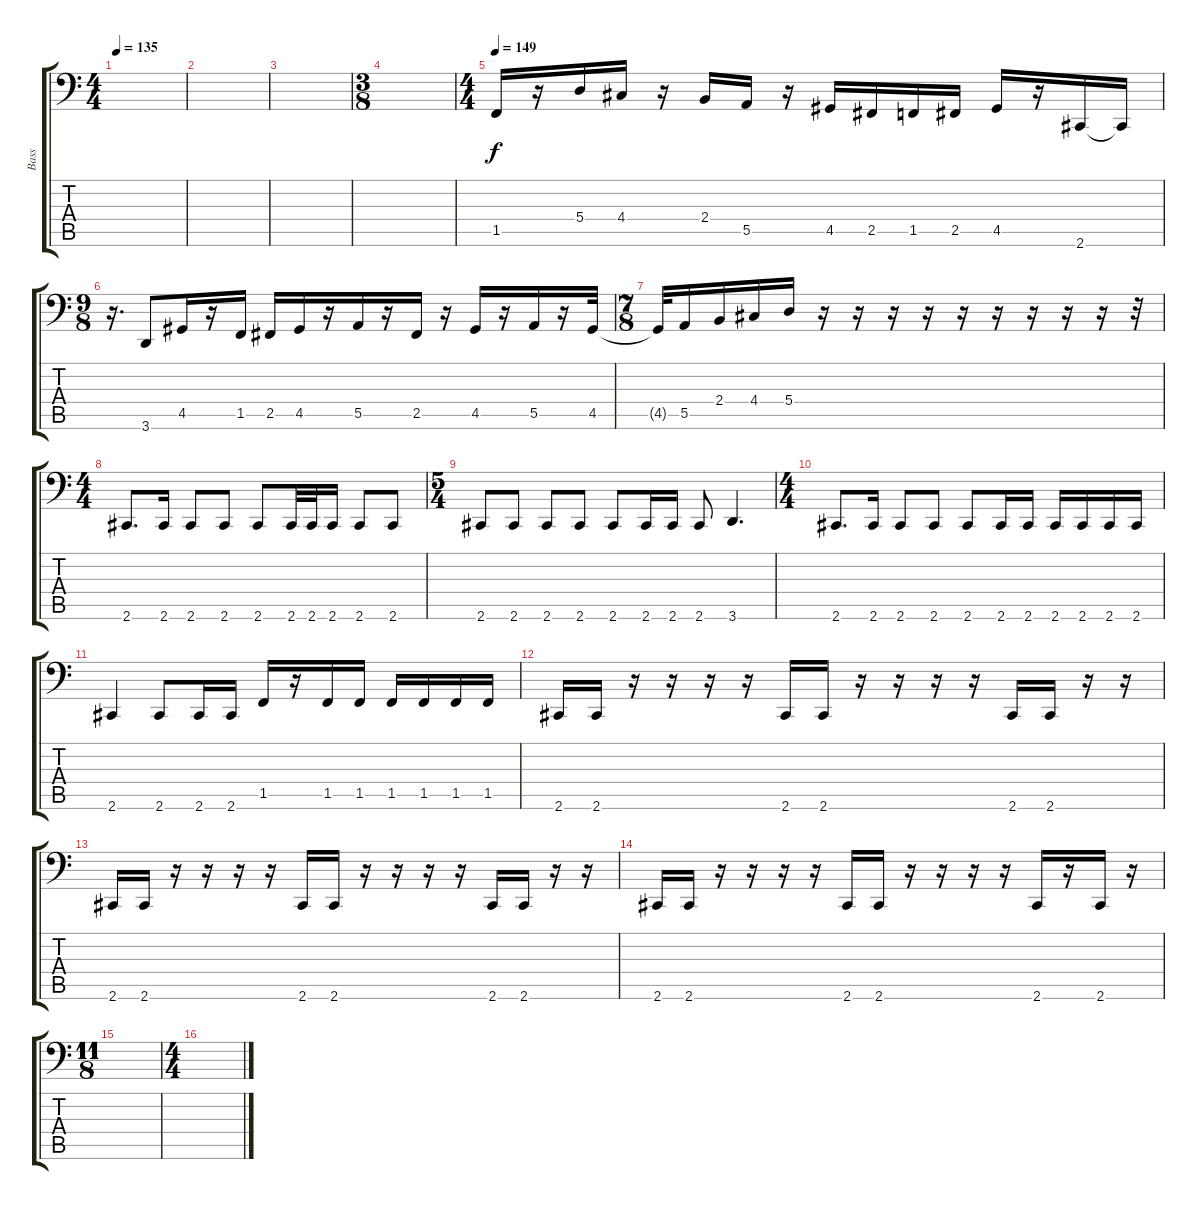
\track ("Bass" "Bass") {instrument electricbassfinger}
\staff {score tabs}
\tuning (C3 G2 D2 A1 E1 B0) {hide}
\ts (4 4)
\tempo 135
\tempo 110
\tempo 135
\clef f4
\ks c
|
|
|
\ts (3 8)
|
\ts (4 4)
\tempo 149
1.5.16 r.16 5.4.16 4.4.16 r.16 2.4.16 5.5.16 r.16 4.5.16 2.5.16 1.5.16 2.5.16 4.5.16 r.16 2.6.16 2.6{t}.16 |
\ts (9 8)
r.16{d} 3.6.8 4.5.16 r.16 1.5.16 2.5.16 4.5.16 r.16 5.5.16 r.16 2.5.16 r.16 4.5.16 r.16 5.5.16 r.16 4.5.32 |
\ts (7 8)
4.5{t}.32 5.5.16 2.4.16 4.4.16 5.4.16 r.16 r.16 r.16 r.16 r.16 r.16 r.16 r.16 r.16 r.32 |
\ts (4 4)
2.6.8{d} 2.6.16 2.6.8 2.6.8 2.6.8 2.6.32 2.6.32 2.6.16 2.6.8 2.6.8 |
\ts (5 4)
2.6.8 2.6.8 2.6.8 2.6.8 2.6.8 2.6.16 2.6.16 2.6.8 3.6.4{d} |
\ts (4 4)
2.6.8{d} 2.6.16 2.6.8 2.6.8 2.6.8 2.6.16 2.6.16 2.6.16 2.6.16 2.6.16 2.6.16 |
2.6.4 2.6.8 2.6.16 2.6.16 1.5.16 r.16 1.5.16 1.5.16 1.5.16 1.5.16 1.5.16 1.5.16 |
2.6.16 2.6.16 r.16 r.16 r.16 r.16 2.6.16 2.6.16 r.16 r.16 r.16 r.16 2.6.16 2.6.16 r.16 r.16 |
2.6.16 2.6.16 r.16 r.16 r.16 r.16 2.6.16 2.6.16 r.16 r.16 r.16 r.16 2.6.16 2.6.16 r.16 r.16 |
2.6.16 2.6.16 r.16 r.16 r.16 r.16 2.6.16 2.6.16 r.16 r.16 r.16 r.16 2.6.16 r.16 2.6.16 r.16 |
\ts (11 8)
|
\ts (4 4)
